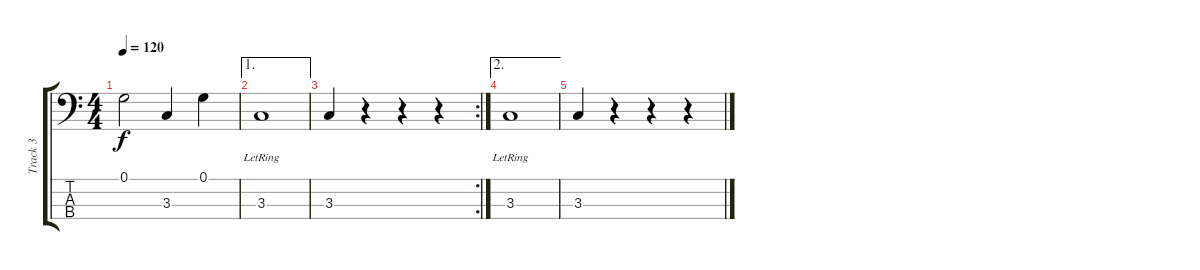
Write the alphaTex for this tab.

\track ("Track 3" "Track 3") {instrument electricbassfinger}
\staff {score tabs}
\tuning (G2 D2 A1 E1) {hide}
\ts (4 4)
\tempo 120
\clef f4
\ks c
0.1.2{dy f} 3.3.4 0.1.4 |
\ae 1
3.3{lr}.1 |
\rc 2
3.3.4 r.4 r.4 r.4 |
\ae 2
3.3{lr}.1 |
3.3.4 r.4 r.4 r.4
